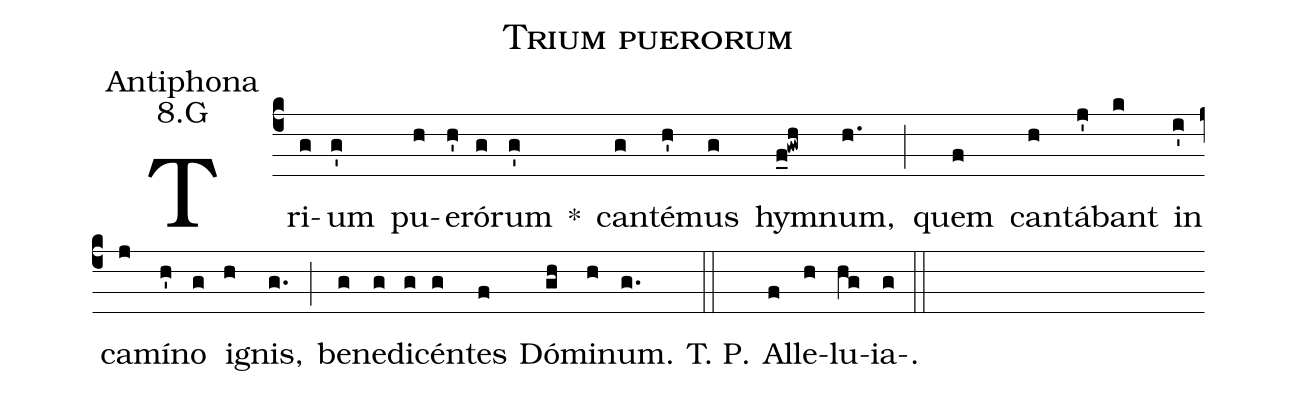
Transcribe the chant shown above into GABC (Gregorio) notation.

name:Trium puerorum;
office-part:Antiphona;
mode:8.G;
%%
(c4) Tri(g)um(g') pu(h)e(h')ró(g)rum(g') *() can(g)té(h')mus(g) hy(f_0!gwh)mnum,(h.) (;) quem(f) can(h)tá(j')bant(k) in(i') ca(j)mí(h')no(g) i(h)gnis,(g.) (;) be(g)ne(g)di(g)cén(g)tes(f) Dó(gh)mi(h)num.(g.) T. P.(::) Al(f)le(h)lu(hg)ia(g). (::)
